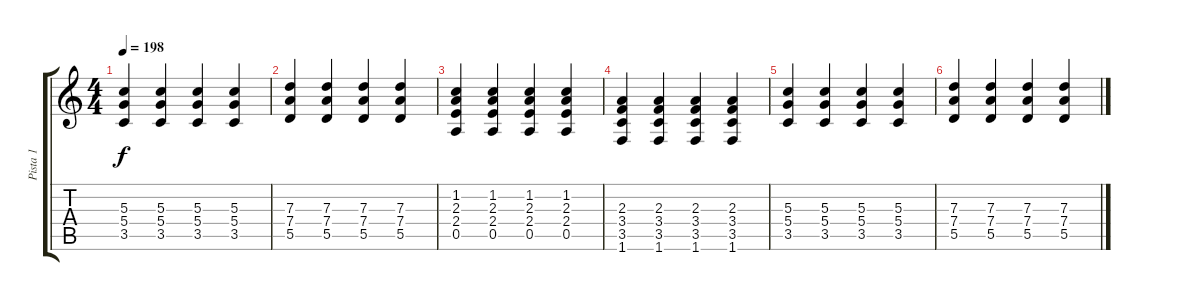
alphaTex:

\track ("Pista 1" "Pista 1") {instrument overdrivenguitar}
\staff {score tabs}
\tuning (E4 B3 G3 D3 A2 E2) {hide}
\ts (4 4)
\tempo 198
\clef g2
\ks c
(5.3 5.4 3.5).4{dy f} (5.3 5.4 3.5).4 (5.3 5.4 3.5).4 (5.3 5.4 3.5).4 |
(7.3 7.4 5.5).4 (7.3 7.4 5.5).4 (7.3 7.4 5.5).4 (7.3 7.4 5.5).4 |
(1.2 2.3 2.4 0.5).4 (1.2 2.3 2.4 0.5).4 (1.2 2.3 2.4 0.5).4 (1.2 2.3 2.4 0.5).4 |
(2.3 3.4 3.5 1.6).4 (2.3 3.4 3.5 1.6).4 (2.3 3.4 3.5 1.6).4 (2.3 3.4 3.5 1.6).4 |
(5.3 5.4 3.5).4 (5.3 5.4 3.5).4 (5.3 5.4 3.5).4 (5.3 5.4 3.5).4 |
(7.3 7.4 5.5).4 (7.3 7.4 5.5).4 (7.3 7.4 5.5).4 (7.3 7.4 5.5).4
